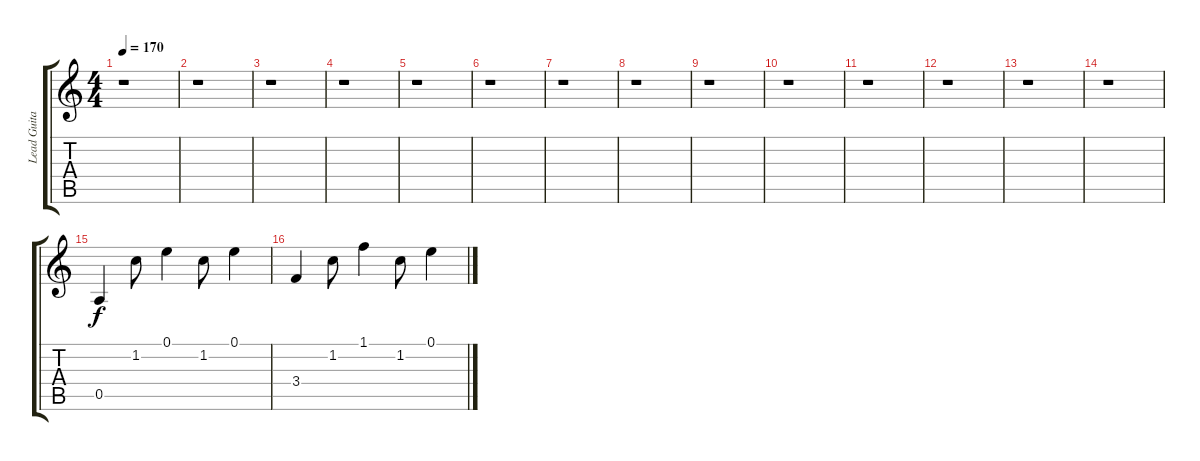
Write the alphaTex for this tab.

\track ("Lead Guitar" "Lead Guita") {instrument electricguitarjazz}
\staff {score tabs}
\tuning (E4 B3 G3 D3 A2 E2) {hide}
\ts (4 4)
\tempo 170
\clef g2
\ks c
r.1{dy f} |
r.1 |
r.1 |
r.1 |
r.1 |
r.1 |
r.1 |
r.1 |
r.1 |
r.1 |
r.1 |
r.1 |
r.1 |
r.1 |
0.5.4 1.2.8 0.1.4 1.2.8 0.1.4 |
3.4.4 1.2.8 1.1.4 1.2.8 0.1.4
